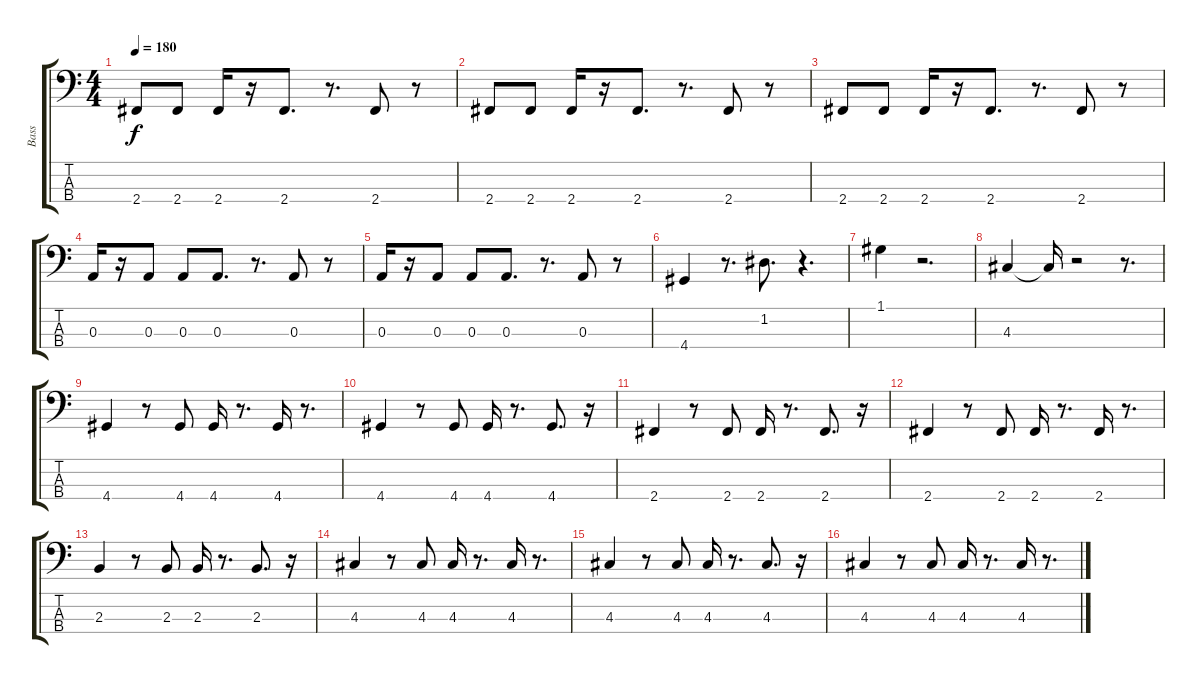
\track ("Bass" "Bass") {instrument electricbassfinger}
\staff {score tabs}
\tuning (G2 D2 A1 E1) {hide}
\ts (4 4)
\tempo 180
\clef f4
\ks c
2.4.8{dy f} 2.4.8 2.4.16 r.16 2.4.8{d} r.8{d} 2.4.8 r.8 |
2.4.8 2.4.8 2.4.16 r.16 2.4.8{d} r.8{d} 2.4.8 r.8 |
2.4.8 2.4.8 2.4.16 r.16 2.4.8{d} r.8{d} 2.4.8 r.8 |
0.3.16 r.16 0.3.8 0.3.8 0.3.8{d} r.8{d} 0.3.8 r.8 |
0.3.16 r.16 0.3.8 0.3.8 0.3.8{d} r.8{d} 0.3.8 r.8 |
4.4.4 r.8{d} 1.2.8{d} r.4{d} |
1.1.4 r.2{d} |
4.3.4 4.3{t}.16 r.2 r.8{d} |
4.4.4 r.8 4.4.8 4.4.16 r.8{d} 4.4.16 r.8{d} |
4.4.4 r.8 4.4.8 4.4.16 r.8{d} 4.4.8{d} r.16 |
2.4.4 r.8 2.4.8 2.4.16 r.8{d} 2.4.8{d} r.16 |
2.4.4 r.8 2.4.8 2.4.16 r.8{d} 2.4.16 r.8{d} |
2.3.4 r.8 2.3.8 2.3.16 r.8{d} 2.3.8{d} r.16 |
4.3.4 r.8 4.3.8 4.3.16 r.8{d} 4.3.16 r.8{d} |
4.3.4 r.8 4.3.8 4.3.16 r.8{d} 4.3.8{d} r.16 |
4.3.4 r.8 4.3.8 4.3.16 r.8{d} 4.3.16 r.8{d}
